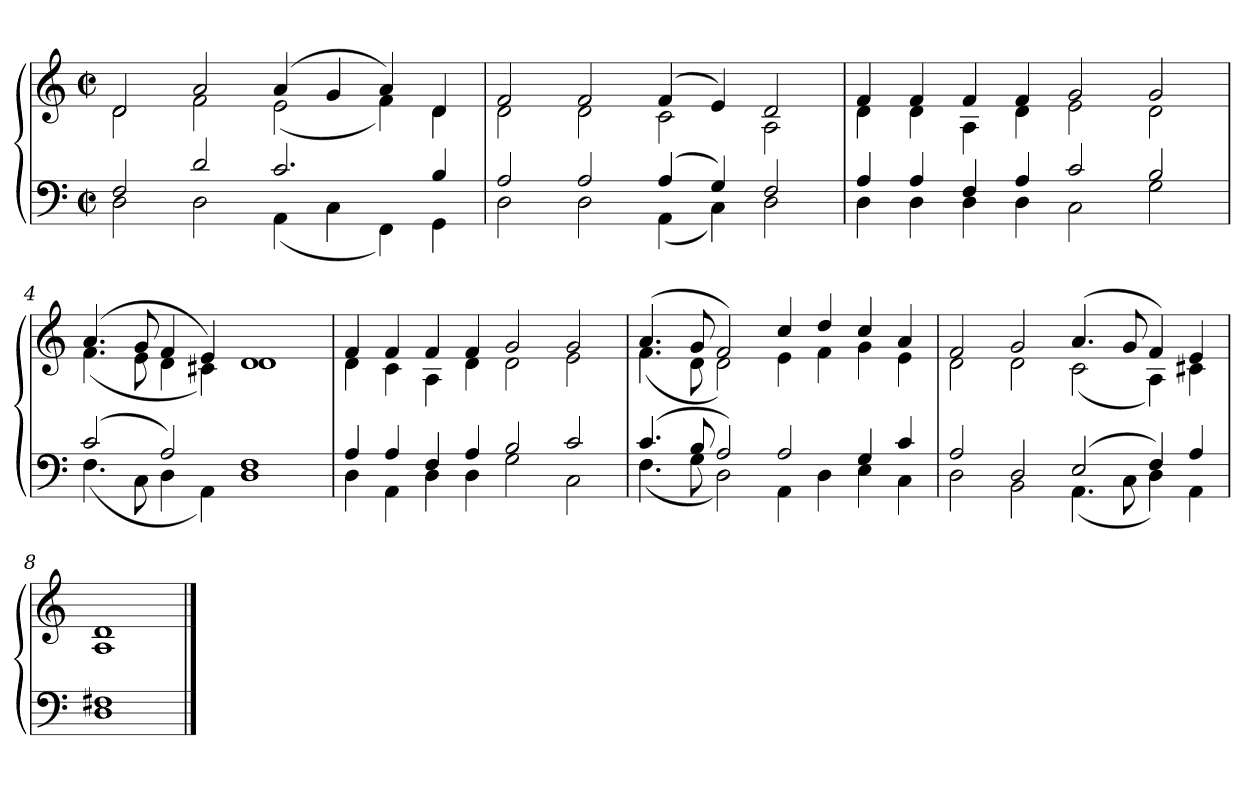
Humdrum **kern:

**kern	**kern
*part1	*part1
*staff2	*staff1
*clefF4	*clefG2
*k[]	*k[]
*D:dor	*D:dor
*M2/2	*M2/2
*met(c|)	*met(c|)
=1	=1
*^	*^
2F	2D	2d	2d
2d	2D	2a	2f
2.c	(4AA	(4a	(2e
.	4C	4g	.
.	4FF)	4a)	4f)
4B	4GG	4d	4d
=2	=2	=2	=2
2A	2D	2f	2d
2A	2D	2f	2d
(4A	(4AA	(4f	2c
4G)	4C)	4e)	.
2F	2D	2d	2A
=3	=3	=3	=3
4A	4D	4f	4d
4A	4D	4f	4d
4F	4D	4f	4A
4A	4D	4f	4d
2c	2C	2g	2e
2B	2G	2g	2d
=4	=4	=4	=4
(2c	(4.F	(4.a	(4.f
.	8C	8g	8e
2A)	4D	4f	4d
.	4AA)	4e)	4c#i)
1F	1D	1d	1d
=5	=5	=5	=5
4A	4D	4f	4d
4A	4AA	4f	4c
4F	4D	4f	4A
4A	4D	4f	4d
2B	2G	2g	2d
2c	2C	2g	2e
=6	=6	=6	=6
(4.c	(4.F	(4.a	(4.f
8B	8G	8g	8d
2A)	2D)	2f)	2d)
2A	4AA	4cc	4e
.	4D	4dd	4f
4G	4E	4cc	4g
4c	4C	4a	4e
=7	=7	=7	=7
2A	2D	2f	2d
2D	2BB	2g	2d
(2E	(4.AA	(4.a	(2c
.	8C	8g	.
4F)	4D)	4f)	4A)
4A	4AA	4e	4c#i
=8	=8	=8	=8
1F#i	1D	1d	1A
*v	*v	*	*
*	*v	*v
==	==
*-	*-
